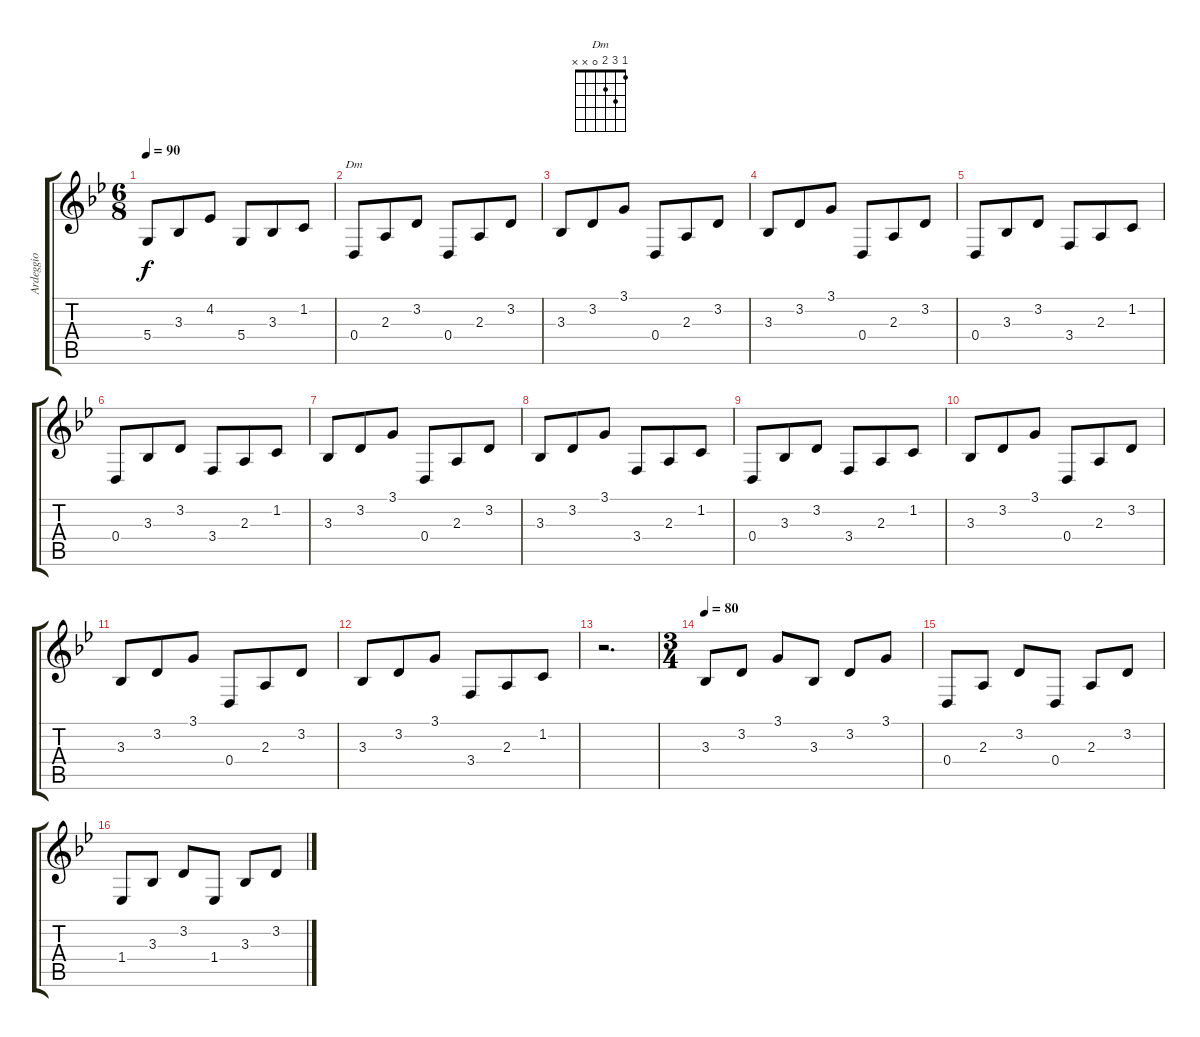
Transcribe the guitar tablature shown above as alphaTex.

\track ("Ardeggio" "Ardeggio") {instrument brightacousticpiano}
\staff {score tabs}
\tuning (E4 B3 G3 D3 A2 E2) {hide}
\chord ("Dm" 1 3 2 0 x x)
\ts (6 8)
\tempo 90
\clef g2
\ks gminor
5.4.8{dy f} 3.3.8 4.2.8 5.4.8 3.3.8 1.2.8 |
0.4.8{ch "Dm"} 2.3.8 3.2.8 0.4.8 2.3.8 3.2.8 |
3.3.8 3.2.8 3.1.8 0.4.8 2.3.8 3.2.8 |
3.3.8 3.2.8 3.1.8 0.4.8 2.3.8 3.2.8 |
0.4.8 3.3.8 3.2.8 3.4.8 2.3.8 1.2.8 |
0.4.8 3.3.8 3.2.8 3.4.8 2.3.8 1.2.8 |
3.3.8 3.2.8 3.1.8 0.4.8 2.3.8 3.2.8 |
3.3.8 3.2.8 3.1.8 3.4.8 2.3.8 1.2.8 |
0.4.8 3.3.8 3.2.8 3.4.8 2.3.8 1.2.8 |
3.3.8 3.2.8 3.1.8 0.4.8 2.3.8 3.2.8 |
3.3.8 3.2.8 3.1.8 0.4.8 2.3.8 3.2.8 |
3.3.8 3.2.8 3.1.8 3.4.8 2.3.8 1.2.8 |
r.2{d} |
\ts (3 4)
\tempo 80
3.3.8 3.2.8 3.1.8 3.3.8 3.2.8 3.1.8 |
0.4.8 2.3.8 3.2.8 0.4.8 2.3.8 3.2.8 |
1.4.8 3.3.8 3.2.8 1.4.8 3.3.8 3.2.8
